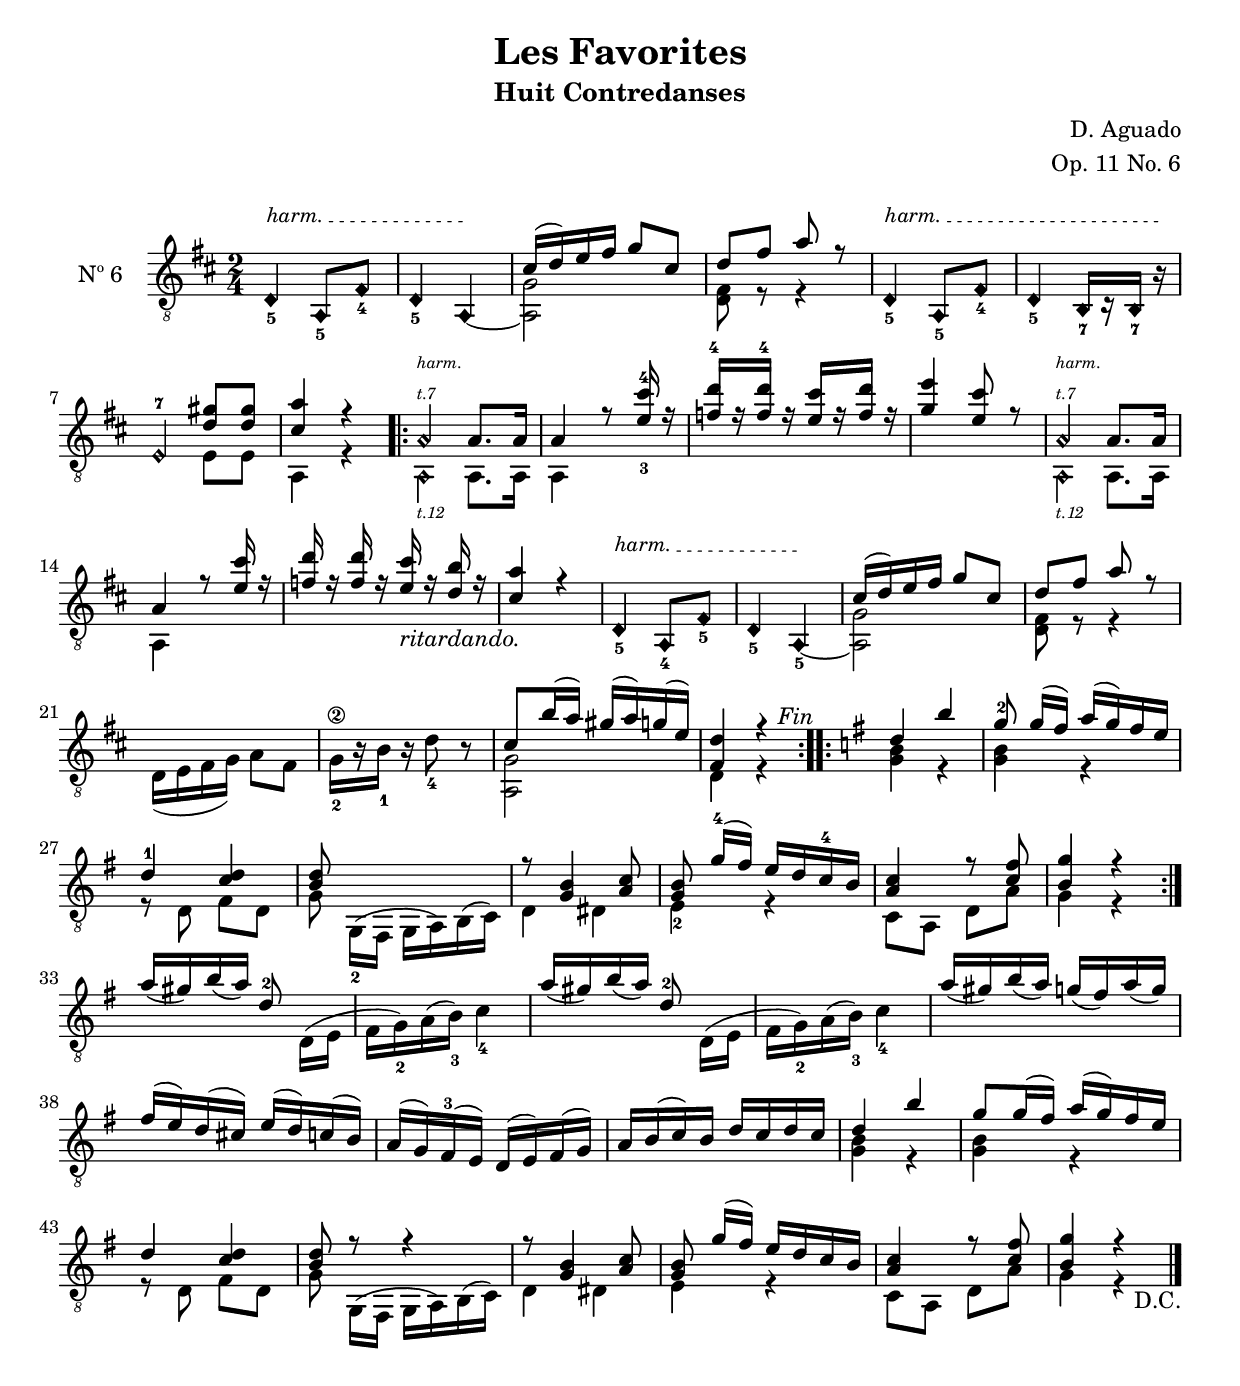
\version "2.19.32"

\header {
  title = "Les Favorites"
  subtitle = "Huit Contredanses"
  composer = "D. Aguado"
  opus = "Op. 11 No. 6"
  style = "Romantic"
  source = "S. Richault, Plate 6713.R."
  date = "1846"
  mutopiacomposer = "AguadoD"
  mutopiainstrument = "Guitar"
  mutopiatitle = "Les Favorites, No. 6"
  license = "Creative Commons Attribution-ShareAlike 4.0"
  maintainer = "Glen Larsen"
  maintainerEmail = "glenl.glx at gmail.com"
}

\paper {
  % add space between composer/opus markup and first staff
  markup-system-spacing #'padding = #3
  % add a little space between composer and opus
  markup-markup-spacing #'padding = #1.2
  top-margin = #8
  bottom-margin = #12
}

mbreak = {} % { \break }
global = {
  \time 2/4
  \key d \major
}

% Regarding the harmonic notation:
% I've interpreted the harmonics with a 'C' notation (C4a, C5a, etc.)
% as an open string harmonic (C = Spanish Cuerda, C4 = 4th string,
% etc.) with the numeric value under the notes representing the fret
% number to touch for the harmonic.

upperVoice = \relative c' {
  \voiceOne
  s2*2 |
  cis16( d) e fis g8 cis, |
  d8 fis a r |
  s2*2 |

  \mbreak
  \harmonicsOn <e,-7>4 \harmonicsOff <d' gis>8 q |
  <cis a'>4 r |
  \repeat volta 2 {
    a4\harmonic^\markup{\teeny\italic\column{ "harm." "t.7" }} a8. a16 |
    a4 r8 <e'_3 cis'^4>16 r |
    <f d'-4>16[ r <f d'-4>16] r <e cis'>16[ r <f d'>16] r |
    <g e'>4 <e cis'>8 r |
    a,4\harmonic^\markup{\teeny\italic\column{ "harm." "t.7" }} a8.[ a16] |

    \mbreak
    a4 r8 <e' cis'>16 r |
    <f d'>16 r q r <e cis'>_\markup{\italic "ritardando."} r <d b'> r |
    <cis a'>4 r |
    s2 |
    s2 |
    cis16( d) e fis g8 cis, |
    d8 fis a r |

    \mbreak
    s2*2 |
    cis,8 b'16( a) gis( a) g( e) |
    <fis,d'>4 r-\tweak TextScript.X-offset #2 ^\markup{\italic "Fin"} |
    }
  \repeat volta 2 {
    \key g \major
    d'4 b' |
    <g-2>8\noBeam g16( fis) a( g) fis e |

    \mbreak
    <d-1>4 <c d> |
    <b d>8 s s4 |
    r8 <g b>4 <a c>8 |
    <g b>8\noBeam <g'-4>16( fis) e d <c-4> b |
    <a c>4 r8 <c fis>8 |
    <b g'>4 r |
  }

  \mbreak
  \repeat unfold 2 { a'16_( gis) b_( a) <d,-2>8 s | s2 | }
  a'16_( gis) b_( a) g_( fis) a_( g) |

  \mbreak
  fis16( e) d( cis) e( d) c( b) |
  a16( g) <fis-3>( e) d( e) fis( g) |
  a16 b( c) b d c d c |
  d4 b' |
  g8 g16( fis) a( g) fis e |

  \mbreak
  d4 <c d> |
  <b d>8 r r4 |
  r8 <g b>4 <a c>8 |
  <g b>8\noBeam g'16( fis) e d c b |
  <a c>4 r8 <c fis>8 |
  <b g'>4 r |

  \bar "|."
}

lowerVoice = \relative c {
  \set fingeringOrientations = #'(down)
  \textSpannerUp
  \override TextSpanner.staff-padding = #3
  \override TextSpanner.dash-fraction = #0.3
  \override TextSpanner.dash-period = #1
  \override TextSpanner.bound-details.left.text = \markup{\small\italic "harm. "}
  \override Staff.NoteHead.style = #'harmonic-mixed
  \oneVoice
  <d-5>4\startTextSpan <a-5>8 <fis'-4> |
  <d-5>4 a~\stopTextSpan |
  \revert Staff.NoteHead.style
  \voiceTwo
  <a g'>2 |
  <d fis>8 r r4 |
  \override Staff.NoteHead.style = #'harmonic-mixed
  \oneVoice <d-5>4\startTextSpan <a-5>8 <fis'-4> |
  <d-5>4 <b-7>16[ r <b-7>] r \stopTextSpan \revert Staff.NoteHead.style |

  \voiceTwo
  s4 e8 e |
  a,4 r |
  a4\harmonic_\markup{\italic\teeny "t.12"} a8. a16 |
  a4 s |
  s2 |
  s2 |
  a4\harmonic_\markup{\italic\teeny "t.12"} a8. a16 |

  a4 s |
  s2 |
  s2 |
  \override Staff.NoteHead.style = #'harmonic-mixed
  \oneVoice
  <d-5>4\startTextSpan <a-4>8 <fis'-5> |
  <d-5>4 <a-5>4~ \stopTextSpan \revert Staff.NoteHead.style |
  \voiceTwo
  <a g'>2 |
  <d fis>8 r r4 |

  d16( e fis g) a8 fis |
  <g-2\2>16[ b\rest <b-1>16] b\rest <d-4>8 b\rest |
  <a, g'>2 |
  d4 r |
  <g b>4 r |
  q4 r |

  r8 d fis d |
  g8\noBeam <g,-2>16^( fis g a) b^( c) |
  d4 dis |
  <e-2>4 r |
  c8 a d a' |
  g4 r |

  \repeat unfold 2 {
    s4 s8 d16^( e |
    fis16 <g-2>) a^( <b-3>) <c-4>4 |
  }
  s2 |

  s2*3 |
  <g b>4 r |
  q4 r |

  r8 d8 fis d |
  g8\noBeam g,16^( fis g a) b^( c) |
  d4 dis |
  e4 r |
  c8 a d a' |
  g4 r-\tweak TextScript.X-offset #2 _\markup{"D.C."}
}

\score {
  <<
    \new Staff = "Guitar" \with {
      midiInstrument = #"acoustic guitar (nylon)"
      instrumentName = #"Nº 6"
      \mergeDifferentlyDottedOn
      \mergeDifferentlyHeadedOn
%      \override StringNumber #'stencil = ##f
    } <<
      \global
      \clef "treble_8"

      \context Voice = "upperVoice" \upperVoice
      \context Voice = "lowerVoice" \lowerVoice
    >>
%{
    % tabs are not completely developed
    \new TabStaff = "Guitar tabs" \with {
      restrainOpenStrings = ##t
    } <<
      \clef "moderntab"
      \global
      \context TabVoice = "upperVoice" \upperVoice
      \context TabVoice = "lowerVoice" \lowerVoice
    >>
%}
  >>
  \layout {}
  \midi {
    \context { \TabStaff \remove "Staff_performer" }
    \tempo 4 = 74
  }
}
